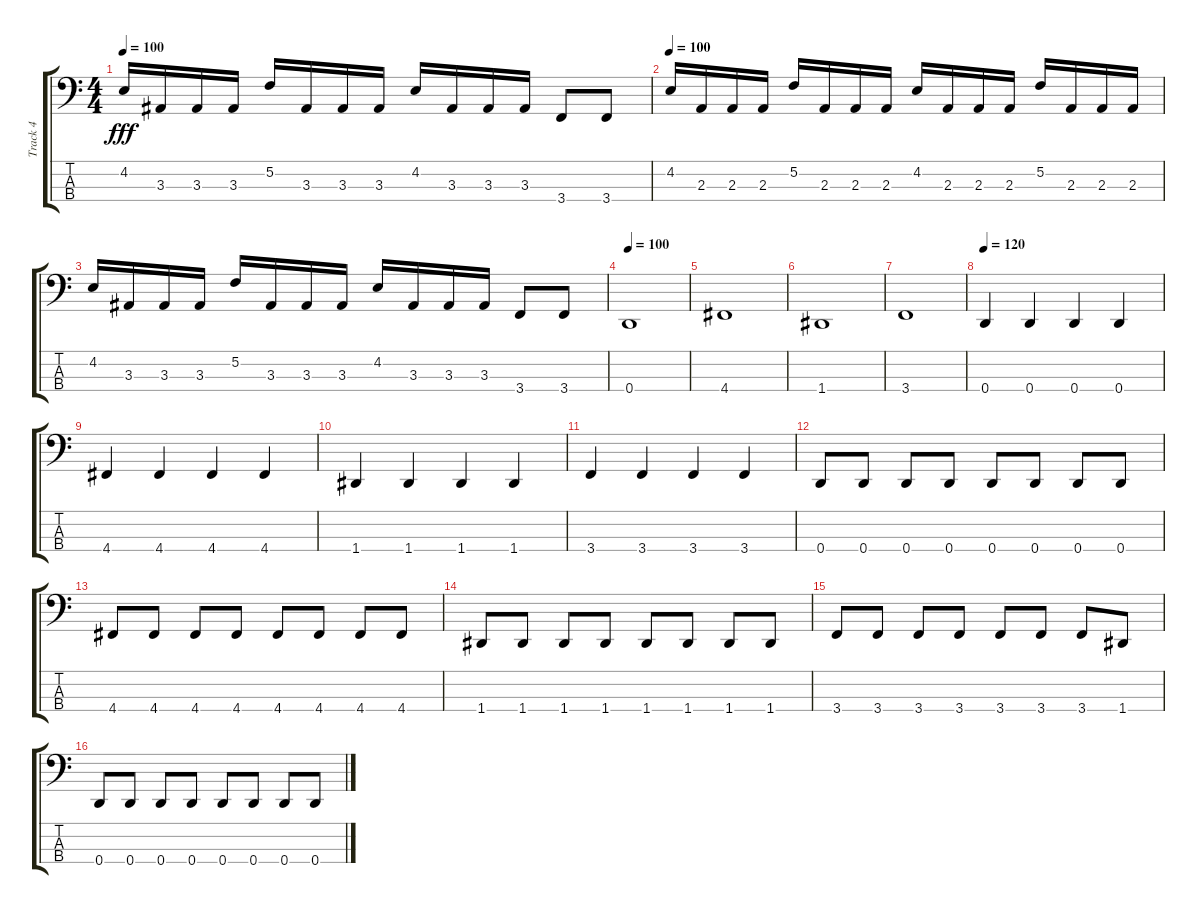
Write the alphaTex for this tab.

\track ("Track 4" "Track 4") {instrument electricbassfinger}
\staff {score tabs}
\tuning (F2 C2 G1 D1) {hide}
\ts (4 4)
\tempo 100
\clef f4
\ks c
4.2.16{dy fff} 3.3.16 3.3.16 3.3.16 5.2.16 3.3.16 3.3.16 3.3.16 4.2.16 3.3.16 3.3.16 3.3.16 3.4.8 3.4.8 |
\tempo 100
4.2.16 2.3.16 2.3.16 2.3.16 5.2.16 2.3.16 2.3.16 2.3.16 4.2.16 2.3.16 2.3.16 2.3.16 5.2.16 2.3.16 2.3.16 2.3.16 |
4.2.16 3.3.16 3.3.16 3.3.16 5.2.16 3.3.16 3.3.16 3.3.16 4.2.16 3.3.16 3.3.16 3.3.16 3.4.8 3.4.8 |
\tempo 100
0.4.1 |
4.4.1 |
1.4.1 |
3.4.1 |
\tempo 120
0.4.4 0.4.4 0.4.4 0.4.4 |
4.4.4 4.4.4 4.4.4 4.4.4 |
1.4.4 1.4.4 1.4.4 1.4.4 |
3.4.4 3.4.4 3.4.4 3.4.4 |
0.4.8 0.4.8 0.4.8 0.4.8 0.4.8 0.4.8 0.4.8 0.4.8 |
4.4.8 4.4.8 4.4.8 4.4.8 4.4.8 4.4.8 4.4.8 4.4.8 |
1.4.8 1.4.8 1.4.8 1.4.8 1.4.8 1.4.8 1.4.8 1.4.8 |
3.4.8 3.4.8 3.4.8 3.4.8 3.4.8 3.4.8 3.4.8 1.4.8 |
0.4.8 0.4.8 0.4.8 0.4.8 0.4.8 0.4.8 0.4.8 0.4.8
